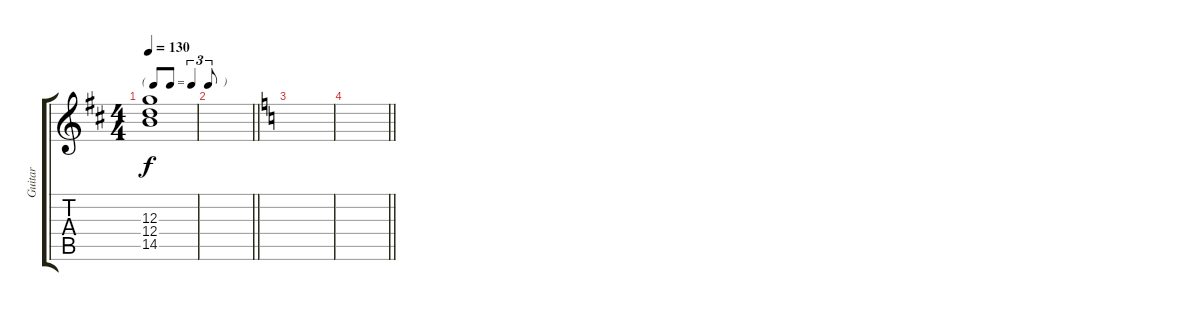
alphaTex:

\track ("Guitar" "Guitar") {instrument electricguitarclean}
\staff {score tabs}
\tuning (E4 B3 G3 D3 A2 E2) {hide}
\ts (4 4)
\tf triplet8th
\tempo 130
\clef g2
\ks d
(12.3{t} 12.4{t} 14.5{t}).1{dy f} |
\barLineRight lightlight
|
\ks c
|
\barLineRight lightlight
